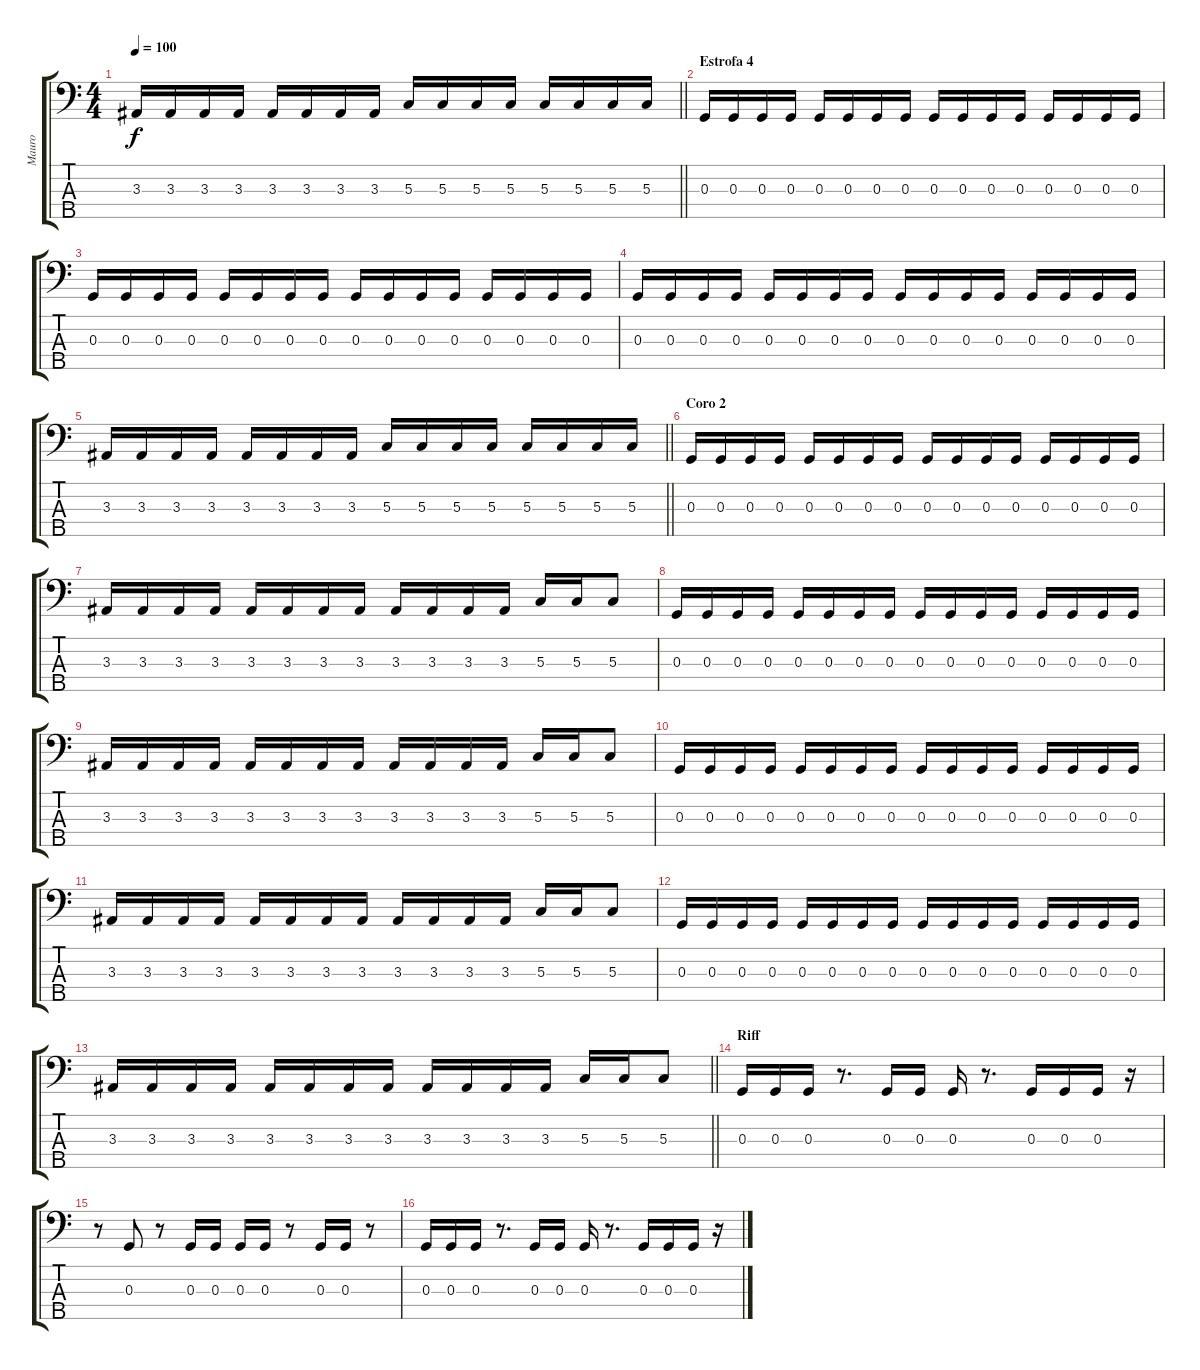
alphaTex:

\track ("Mauro" "Mauro") {instrument electricbasspick}
\staff {score tabs}
\tuning (F2 C2 G1 D1 A0) {hide}
\ts (4 4)
\tempo 100
\clef f4
\barLineRight lightlight
\ks c
3.3.16{dy f} 3.3.16 3.3.16 3.3.16 3.3.16 3.3.16 3.3.16 3.3.16 5.3.16 5.3.16 5.3.16 5.3.16 5.3.16 5.3.16 5.3.16 5.3.16 |
\section ("" "Estrofa 4")
0.3.16 0.3.16 0.3.16 0.3.16 0.3.16 0.3.16 0.3.16 0.3.16 0.3.16 0.3.16 0.3.16 0.3.16 0.3.16 0.3.16 0.3.16 0.3.16 |
0.3.16 0.3.16 0.3.16 0.3.16 0.3.16 0.3.16 0.3.16 0.3.16 0.3.16 0.3.16 0.3.16 0.3.16 0.3.16 0.3.16 0.3.16 0.3.16 |
0.3.16 0.3.16 0.3.16 0.3.16 0.3.16 0.3.16 0.3.16 0.3.16 0.3.16 0.3.16 0.3.16 0.3.16 0.3.16 0.3.16 0.3.16 0.3.16 |
\barLineRight lightlight
3.3.16 3.3.16 3.3.16 3.3.16 3.3.16 3.3.16 3.3.16 3.3.16 5.3.16 5.3.16 5.3.16 5.3.16 5.3.16 5.3.16 5.3.16 5.3.16 |
\section ("" "Coro 2")
0.3.16 0.3.16 0.3.16 0.3.16 0.3.16 0.3.16 0.3.16 0.3.16 0.3.16 0.3.16 0.3.16 0.3.16 0.3.16 0.3.16 0.3.16 0.3.16 |
3.3.16 3.3.16 3.3.16 3.3.16 3.3.16 3.3.16 3.3.16 3.3.16 3.3.16 3.3.16 3.3.16 3.3.16 5.3.16 5.3.16 5.3.8 |
0.3.16 0.3.16 0.3.16 0.3.16 0.3.16 0.3.16 0.3.16 0.3.16 0.3.16 0.3.16 0.3.16 0.3.16 0.3.16 0.3.16 0.3.16 0.3.16 |
3.3.16 3.3.16 3.3.16 3.3.16 3.3.16 3.3.16 3.3.16 3.3.16 3.3.16 3.3.16 3.3.16 3.3.16 5.3.16 5.3.16 5.3.8 |
0.3.16 0.3.16 0.3.16 0.3.16 0.3.16 0.3.16 0.3.16 0.3.16 0.3.16 0.3.16 0.3.16 0.3.16 0.3.16 0.3.16 0.3.16 0.3.16 |
3.3.16 3.3.16 3.3.16 3.3.16 3.3.16 3.3.16 3.3.16 3.3.16 3.3.16 3.3.16 3.3.16 3.3.16 5.3.16 5.3.16 5.3.8 |
0.3.16 0.3.16 0.3.16 0.3.16 0.3.16 0.3.16 0.3.16 0.3.16 0.3.16 0.3.16 0.3.16 0.3.16 0.3.16 0.3.16 0.3.16 0.3.16 |
\barLineRight lightlight
3.3.16 3.3.16 3.3.16 3.3.16 3.3.16 3.3.16 3.3.16 3.3.16 3.3.16 3.3.16 3.3.16 3.3.16 5.3.16 5.3.16 5.3.8 |
\section ("" "Riff")
0.3.16 0.3.16 0.3.16 r.8{d} 0.3.16 0.3.16 0.3.16 r.8{d} 0.3.16 0.3.16 0.3.16 r.16 |
r.8 0.3.8 r.8 0.3.16 0.3.16 0.3.16 0.3.16 r.8 0.3.16 0.3.16 r.8 |
0.3.16 0.3.16 0.3.16 r.8{d} 0.3.16 0.3.16 0.3.16 r.8{d} 0.3.16 0.3.16 0.3.16 r.16
